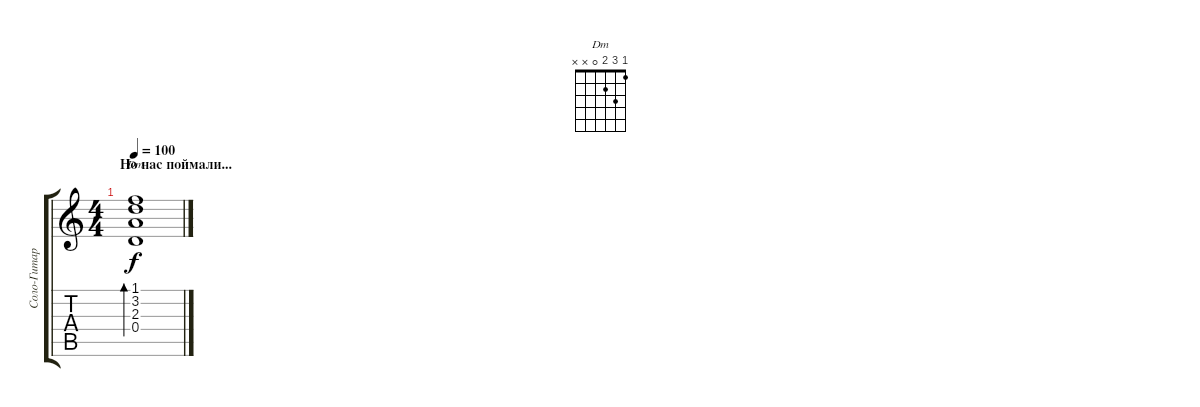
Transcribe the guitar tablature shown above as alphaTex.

\track ("Соло-Гитара (Александр Чеснаков)" "Соло-Гитар") {instrument distortionguitar}
\staff {score tabs}
\tuning (E4 B3 G3 D3 A2 E2) {hide}
\chord ("Dm" 1 3 2 0 x x)
\ts (4 4)
\section ("" "Но нас поймали...")
\tempo 100
\clef g2
\ks c
(1.1 3.2 2.3 0.4).1{bd 60 ch "Dm" dy f}
